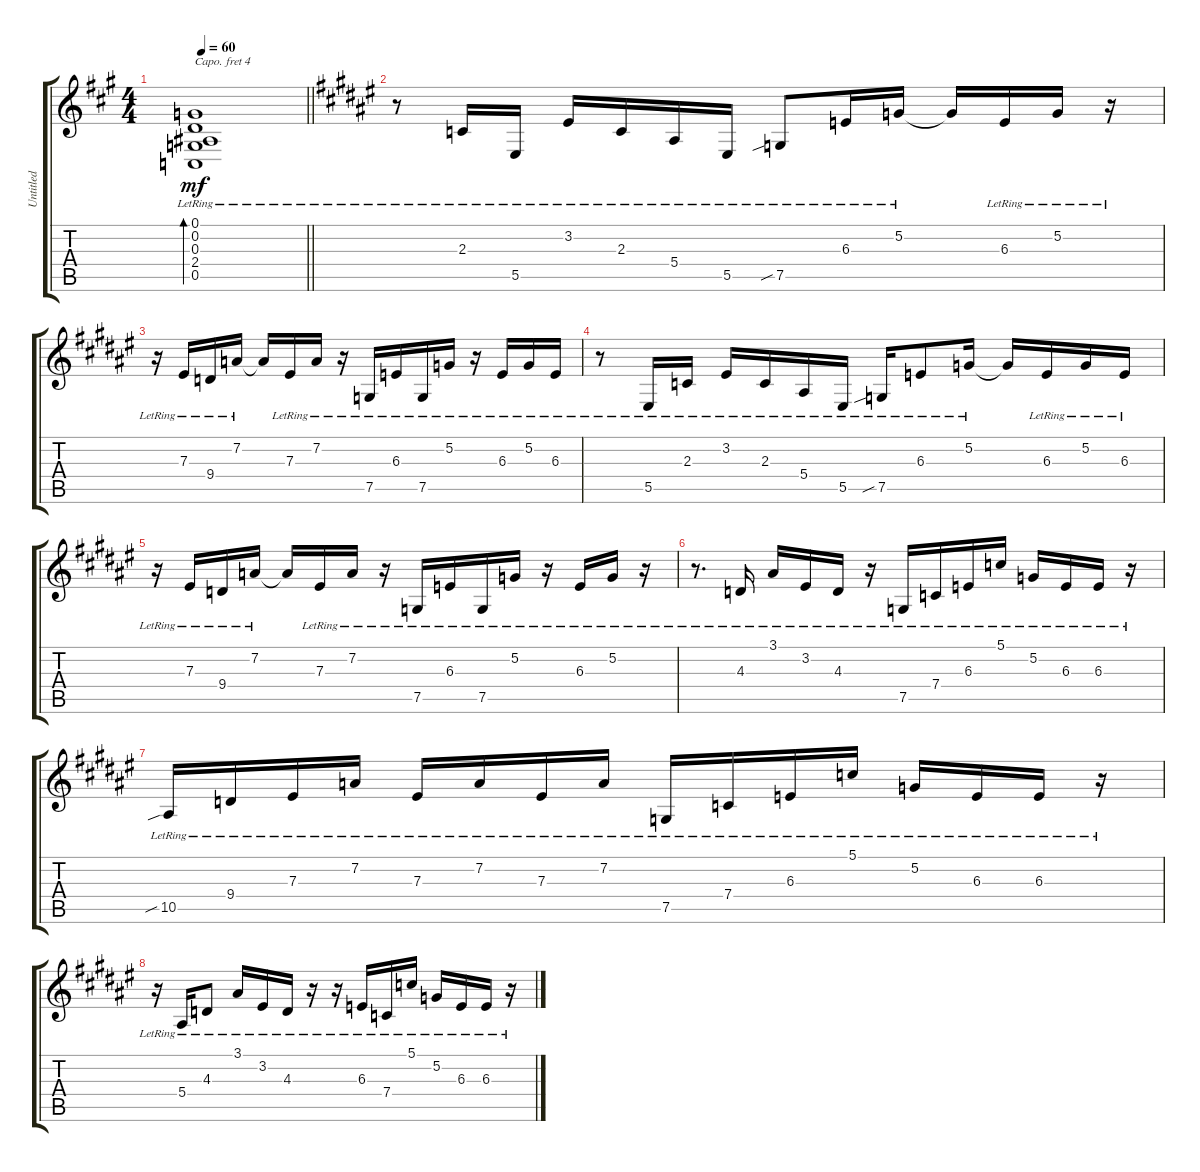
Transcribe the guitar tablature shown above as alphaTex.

\track ("Untitled" "Untitled") {instrument sitar}
\staff {score tabs}
\capo 4
\tuning (Eb4 Bb3 Gb3 Db3 Ab2 Eb2) {hide}
\ts (4 4)
\tempo 60
\clef g2
\barLineRight lightlight
\ks a
(0.1{lr} 0.2{lr} 0.3{lr} 2.4{lr} 0.5{lr}).1{bd 30 dy mf} |
\ks f#
r.8 2.3{lr}.16 5.5{lr}.16 3.2{lr}.16 2.3{lr}.16 5.4{lr}.16 5.5{lr}.16 7.5{sib lr}.8 6.3{lr}.16 5.2{lr}.16 5.2{t}.16 6.3{lr}.16 5.2{lr}.16 r.16 |
\ks d#minor
r.16 7.3{lr}.16 9.4{lr}.16 7.2{lr}.16 7.2{t}.16 7.3{lr}.16 7.2{lr}.16 r.16 7.5{lr}.16 6.3{lr}.16 7.5{lr}.16 5.2{lr}.16 r.16 6.3{lr}.16 5.2{lr}.16 6.3{lr}.16 |
\ks f#
r.8 5.5{lr}.16 2.3{lr}.16 3.2{lr}.16 2.3{lr}.16 5.4{lr}.16 5.5{lr}.16 7.5{sib lr}.16 6.3{lr}.8 5.2{lr}.16 5.2{t}.16 6.3{lr}.16 5.2{lr}.16 6.3{lr}.16 |
\ks d#minor
r.16 7.3{lr}.16 9.4{lr}.16 7.2{lr}.16 7.2{t}.16 7.3{lr}.16 7.2{lr}.16 r.16 7.5{lr}.16 6.3{lr}.16 7.5{lr}.16 5.2{lr}.16 r.16 6.3{lr}.16 5.2{lr}.16 r.16 |
\ks f#
r.8{d} 4.3{lr}.16 3.1{lr}.16 3.2{lr}.16 4.3{lr}.16 r.16 7.5{lr}.16 7.4{lr}.16 6.3{lr}.16 5.1{lr}.16 5.2{lr}.16 6.3{lr}.16 6.3{lr}.16 r.16 |
\ks d#minor
10.5{sib lr}.16 9.4{lr}.16 7.3{lr}.16 7.2{lr}.16 7.3{lr}.16 7.2{lr}.16 7.3{lr}.16 7.2{lr}.16 7.5{lr}.16 7.4{lr}.16 6.3{lr}.16 5.1{lr}.16 5.2{lr}.16 6.3{lr}.16 6.3{lr}.16 r.16 |
\ks f#
r.16 5.4{lr}.16 4.3{lr}.8 3.1{lr}.16 3.2{lr}.16 4.3{lr}.16 r.16 r.16 6.3{lr}.16 7.4{lr}.16 5.1{lr}.16 5.2{lr}.16 6.3{lr}.16 6.3{lr}.16 r.16
